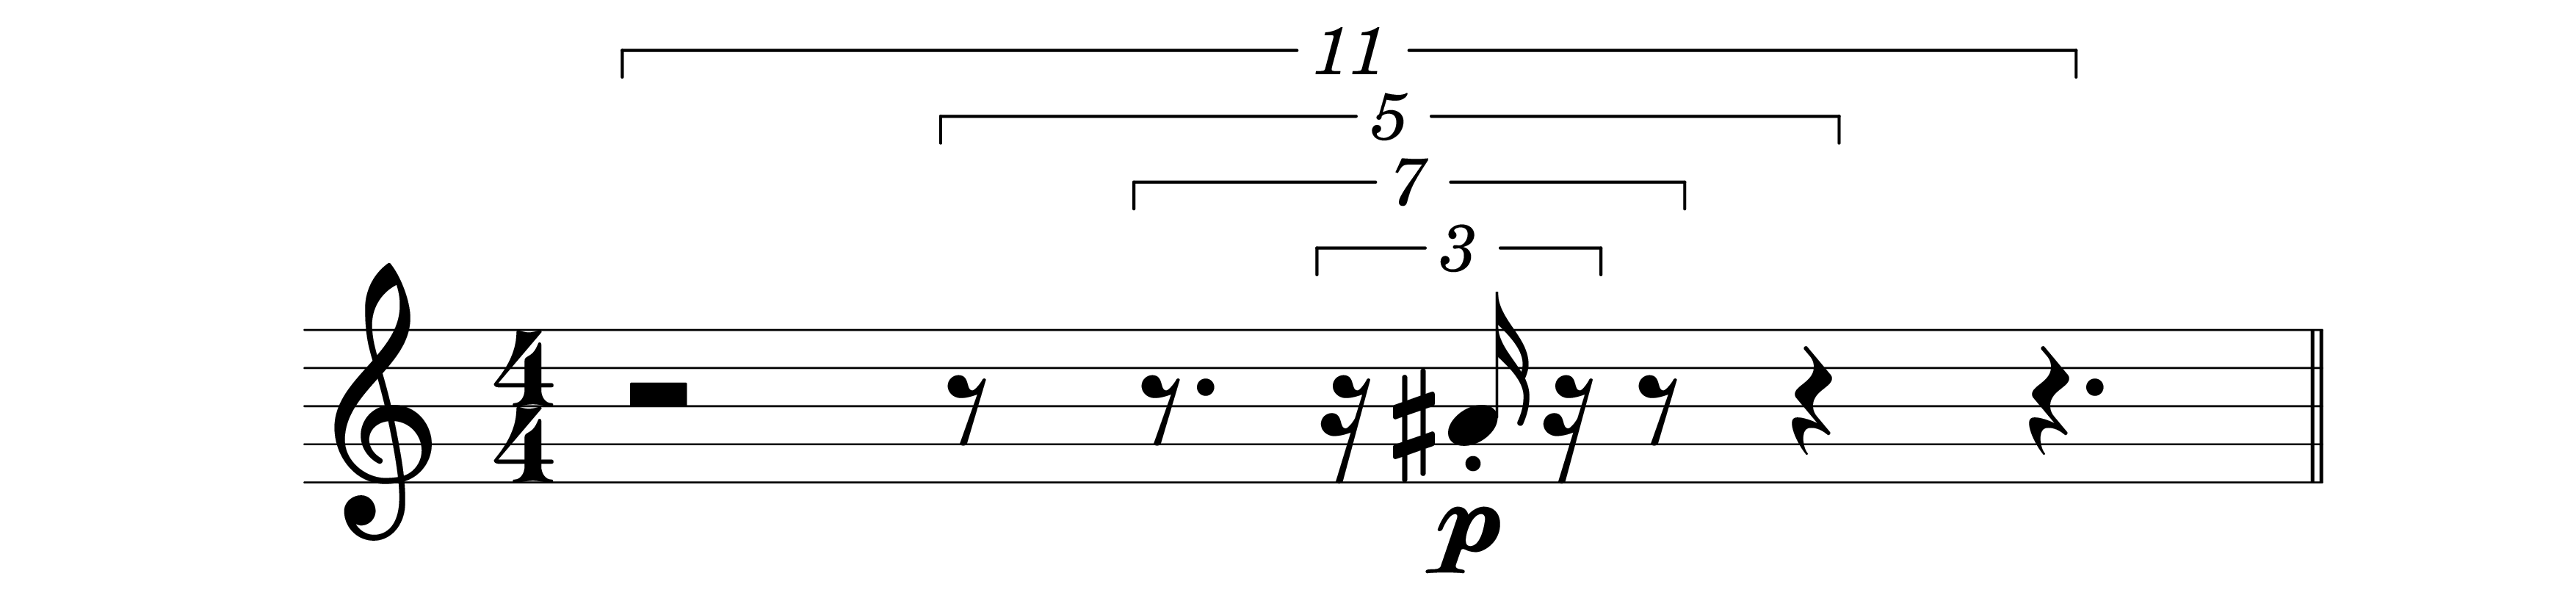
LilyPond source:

\version "2.19.0"
#(set-global-staff-size 100)
#(set-default-paper-size "a1")

Hairlen =
#(define-music-function (parser location n) (number?)
#{
  \override Hairpin #'minimum-length = #n
  \override Hairpin #'springs-and-rods = #ly:spanner::set-spacing-rods
#})

\relative c'' {
  \numericTimeSignature
  \clef treble
  \times 8/11 { r2 \times 4/5 {r8 \times 4/7 { r8. \times 2/3 { r16 ais-.\p r16 } r8 } r4 } r4. } \bar "||"
}